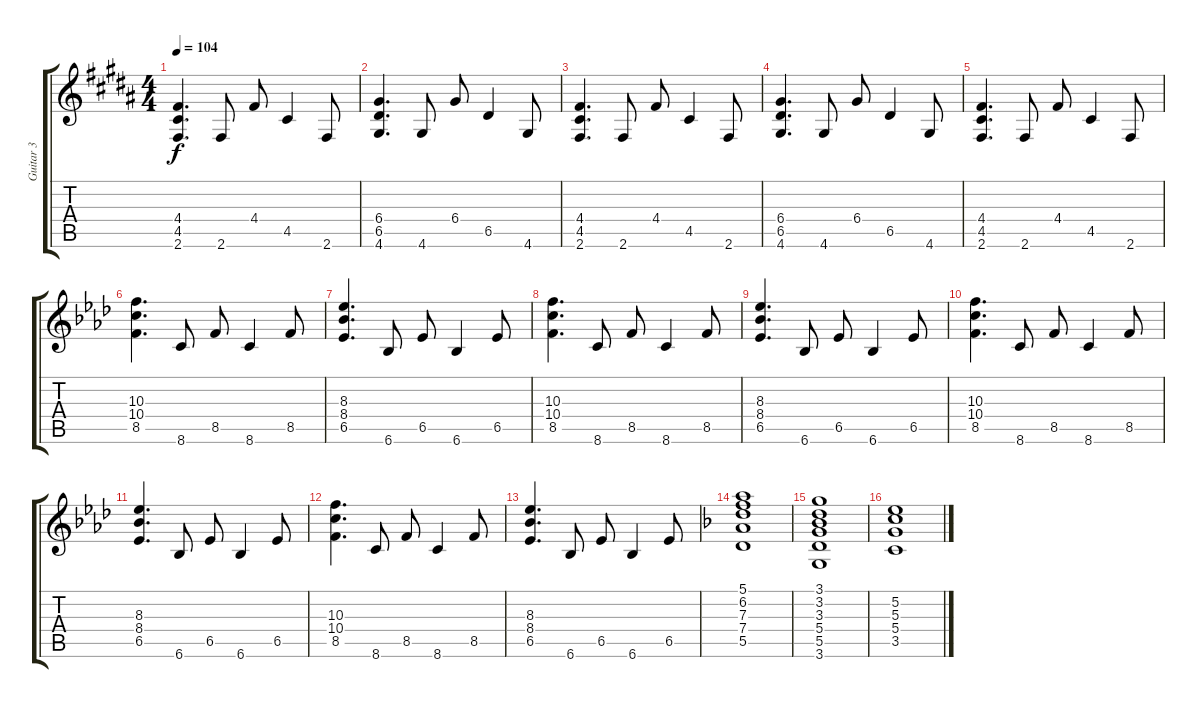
\track ("Guitar 3" "Guitar 3") {instrument distortionguitar}
\staff {score tabs}
\tuning (E4 B3 G3 D3 A2 E2) {hide}
\ts (4 4)
\tempo 104
\clef g2
\ks b
(4.4 4.5 2.6).4{d dy f} 2.6.8 4.4.8 4.5.4 2.6.8 |
(6.4 6.5 4.6).4{d} 4.6.8 6.4.8 6.5.4 4.6.8 |
(4.4 4.5 2.6).4{d} 2.6.8 4.4.8 4.5.4 2.6.8 |
(6.4 6.5 4.6).4{d} 4.6.8 6.4.8 6.5.4 4.6.8 |
(4.4 4.5 2.6).4{d} 2.6.8 4.4.8 4.5.4 2.6.8 |
\ks ab
(10.3 10.4 8.5).4{d} 8.6.8 8.5.8 8.6.4 8.5.8 |
(8.3 8.4 6.5).4{d} 6.6.8 6.5.8 6.6.4 6.5.8 |
(10.3 10.4 8.5).4{d} 8.6.8 8.5.8 8.6.4 8.5.8 |
(8.3 8.4 6.5).4{d} 6.6.8 6.5.8 6.6.4 6.5.8 |
(10.3 10.4 8.5).4{d} 8.6.8 8.5.8 8.6.4 8.5.8 |
(8.3 8.4 6.5).4{d} 6.6.8 6.5.8 6.6.4 6.5.8 |
(10.3 10.4 8.5).4{d} 8.6.8 8.5.8 8.6.4 8.5.8 |
(8.3 8.4 6.5).4{d} 6.6.8 6.5.8 6.6.4 6.5.8 |
\ks f
(5.1 6.2 7.3 7.4 5.5).1 |
(3.1 3.2 3.3 5.4 5.5 3.6).1 |
(5.2 5.3 5.4 3.5).1
